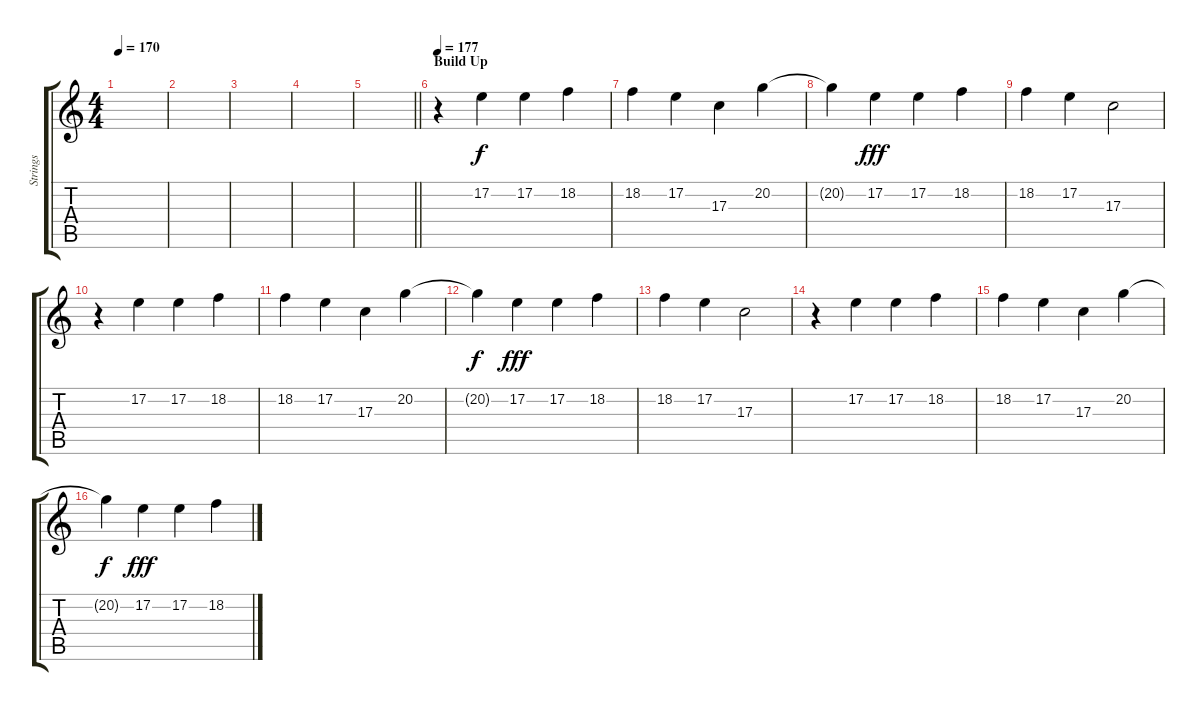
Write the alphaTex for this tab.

\track ("Strings" "Strings") {instrument stringensemble1}
\staff {score tabs}
\tuning (E4 B3 G3 D3 A2 E2) {hide}
\ts (4 4)
\tempo 170
\clef g2
\ks c
|
|
|
|
\barLineRight lightlight
|
\section ("" "Build Up")
\tempo 177
r.4 17.2.4 17.2.4 18.2.4 |
18.2.4 17.2.4 17.3.4 20.2.4 |
20.2{t}.4{dy f} 17.2.4{dy fff} 17.2.4 18.2.4 |
18.2.4 17.2.4 17.3.2 |
r.4 17.2.4 17.2.4 18.2.4 |
18.2.4 17.2.4 17.3.4 20.2.4 |
20.2{t}.4{dy f} 17.2.4{dy fff} 17.2.4 18.2.4 |
18.2.4 17.2.4 17.3.2 |
r.4 17.2.4 17.2.4 18.2.4 |
18.2.4 17.2.4 17.3.4 20.2.4 |
20.2{t}.4{dy f} 17.2.4{dy fff} 17.2.4 18.2.4
